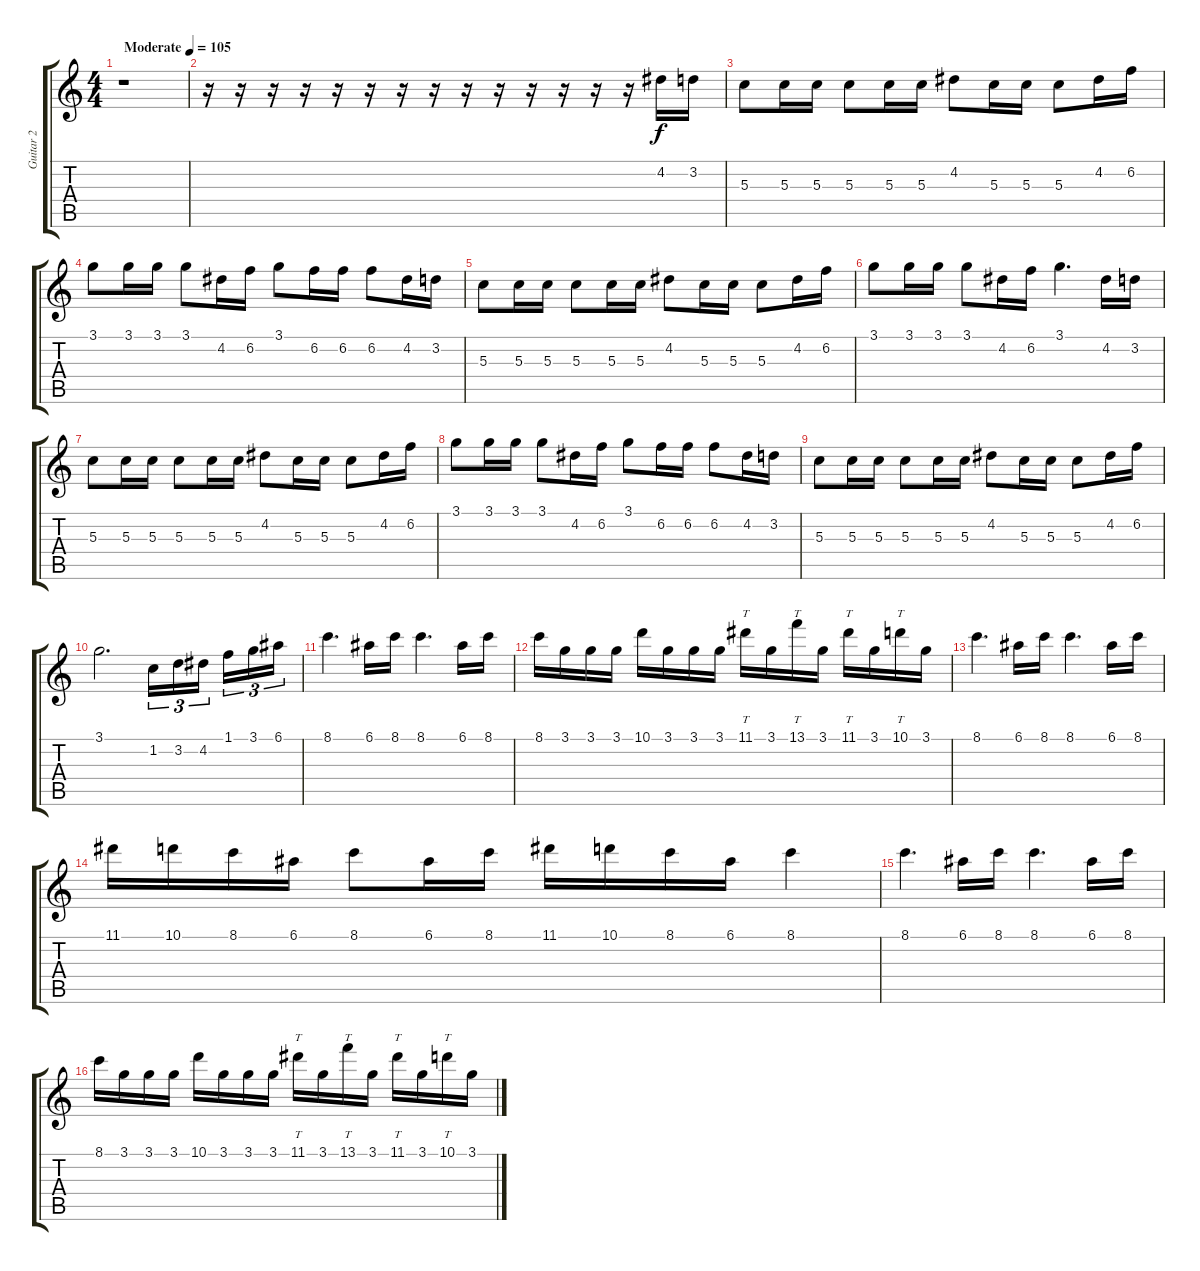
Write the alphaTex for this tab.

\track ("Guitar 2" "Guitar 2") {instrument distortionguitar}
\staff {score tabs}
\tuning (E4 B3 G3 D3 A2 E2) {hide}
\ts (4 4)
\tempo (105 "Moderate")
\clef g2
\ks c
r.1{dy f instrument distortionguitar} |
r.16 r.16 r.16 r.16 r.16 r.16 r.16 r.16 r.16 r.16 r.16 r.16 r.16 r.16 4.2.16 3.2.16 |
5.3.8 5.3.16 5.3.16 5.3.8 5.3.16 5.3.16 4.2.8 5.3.16 5.3.16 5.3.8 4.2.16 6.2.16 |
3.1.8 3.1.16 3.1.16 3.1.8 4.2.16 6.2.16 3.1.8 6.2.16 6.2.16 6.2.8 4.2.16 3.2.16 |
5.3.8 5.3.16 5.3.16 5.3.8 5.3.16 5.3.16 4.2.8 5.3.16 5.3.16 5.3.8 4.2.16 6.2.16 |
3.1.8 3.1.16 3.1.16 3.1.8 4.2.16 6.2.16 3.1.4{d} 4.2.16 3.2.16 |
5.3.8 5.3.16 5.3.16 5.3.8 5.3.16 5.3.16 4.2.8 5.3.16 5.3.16 5.3.8 4.2.16 6.2.16 |
3.1.8 3.1.16 3.1.16 3.1.8 4.2.16 6.2.16 3.1.8 6.2.16 6.2.16 6.2.8 4.2.16 3.2.16 |
5.3.8 5.3.16 5.3.16 5.3.8 5.3.16 5.3.16 4.2.8 5.3.16 5.3.16 5.3.8 4.2.16 6.2.16 |
3.1.2{d} 1.2.16{tu (3 2)} 3.2.16{tu (3 2)} 4.2.16{tu (3 2)} 1.1.16{tu (3 2)} 3.1.16{tu (3 2)} 6.1.16{tu (3 2)} |
8.1.4{d} 6.1.16 8.1.16 8.1.4{d} 6.1.16 8.1.16 |
8.1.16 3.1.16 3.1.16 3.1.16 10.1.16 3.1.16 3.1.16 3.1.16 11.1.16{tt} 3.1.16 13.1.16{tt} 3.1.16 11.1.16{tt} 3.1.16 10.1.16{tt} 3.1.16 |
8.1.4{d} 6.1.16 8.1.16 8.1.4{d} 6.1.16 8.1.16 |
11.1.16 10.1.16 8.1.16 6.1.16 8.1.8 6.1.16 8.1.16 11.1.16 10.1.16 8.1.16 6.1.16 8.1.4 |
8.1.4{d} 6.1.16 8.1.16 8.1.4{d} 6.1.16 8.1.16 |
8.1.16 3.1.16 3.1.16 3.1.16 10.1.16 3.1.16 3.1.16 3.1.16 11.1.16{tt} 3.1.16 13.1.16{tt} 3.1.16 11.1.16{tt} 3.1.16 10.1.16{tt} 3.1.16
